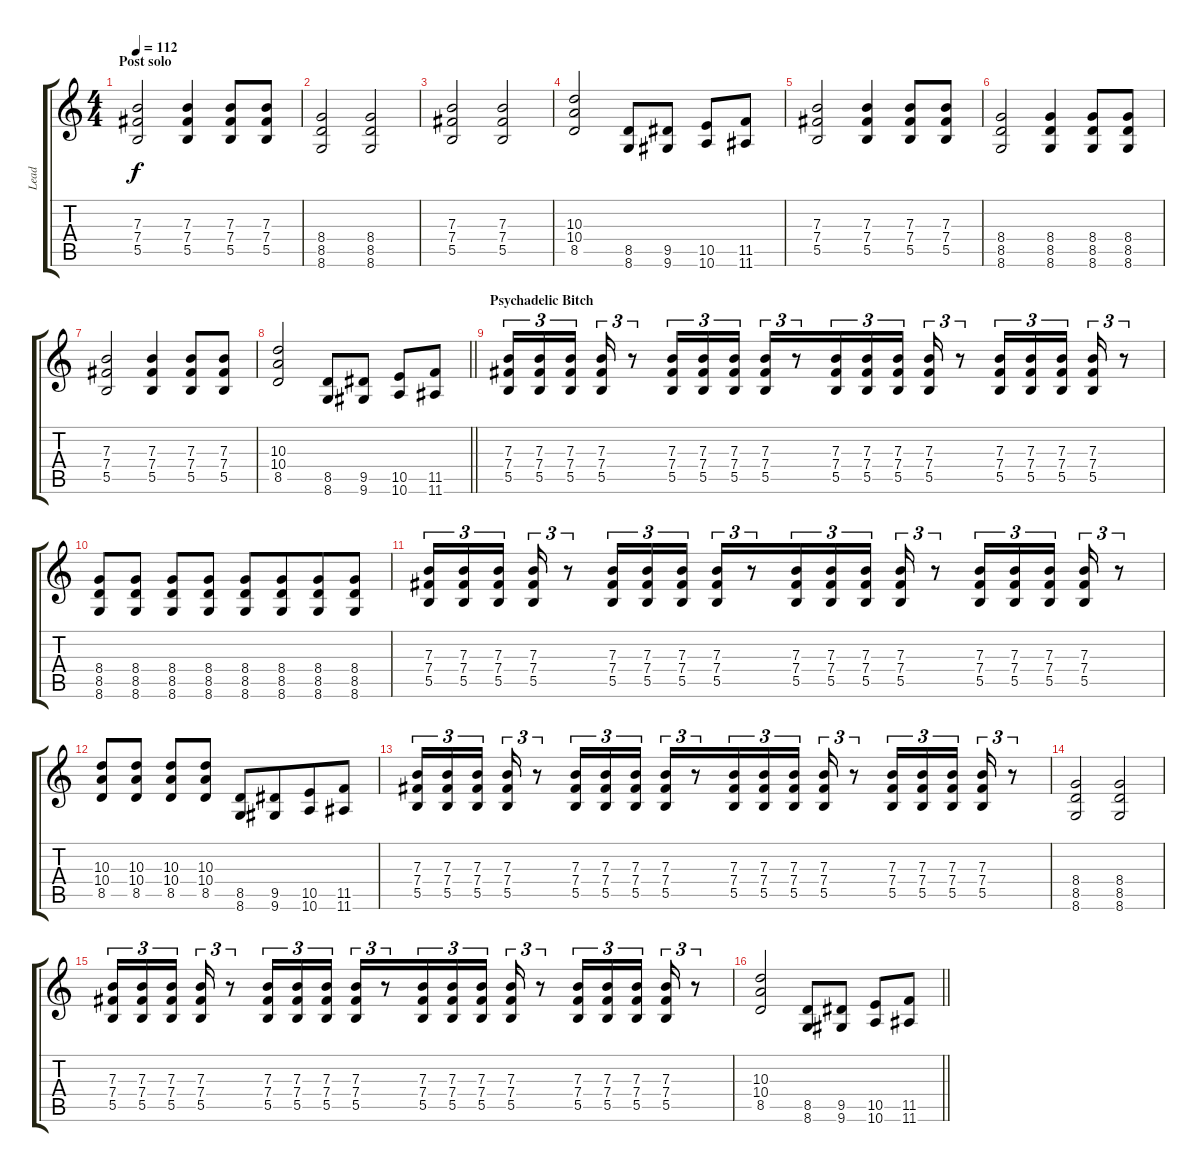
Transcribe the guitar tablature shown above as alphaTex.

\track ("Lead" "Lead") {instrument distortionguitar}
\staff {score tabs}
\tuning (Db4 Ab3 E3 B2 Gb2 B1) {hide}
\ts (4 4)
\section ("" "Post solo")
\tempo 112
\clef g2
\ks c
(7.3 7.4 5.5).2{dy f} (7.3 7.4 5.5).4 (7.3 7.4 5.5).8 (7.3 7.4 5.5).8 |
(8.4 8.5 8.6).2{beam merge} (8.4 8.5 8.6).2 |
(7.3 7.4 5.5).2{beam merge} (7.3 7.4 5.5).2 |
(10.3 10.4 8.5).2 (8.5 8.6).8 (9.5 9.6).8 (10.5 10.6).8 (11.5 11.6).8 |
(7.3 7.4 5.5).2 (7.3 7.4 5.5).4 (7.3 7.4 5.5).8 (7.3 7.4 5.5).8 |
(8.4 8.5 8.6).2 (8.4 8.5 8.6).4 (8.4 8.5 8.6).8 (8.4 8.5 8.6).8 |
(7.3 7.4 5.5).2 (7.3 7.4 5.5).4 (7.3 7.4 5.5).8 (7.3 7.4 5.5).8 |
\barLineRight lightlight
(10.3 10.4 8.5).2 (8.5 8.6).8 (9.5 9.6).8 (10.5 10.6).8 (11.5 11.6).8 |
\section ("" "Psychadelic Bitch")
(7.3 7.4 5.5).16{tu (3 2)} (7.3 7.4 5.5).16{tu (3 2) beam merge} (7.3 7.4 5.5).16{tu (3 2) beam splitsecondary} (7.3 7.4 5.5).16{tu (3 2)} r.8{tu (3 2)} (7.3 7.4 5.5).16{tu (3 2)} (7.3 7.4 5.5).16{tu (3 2) beam merge} (7.3 7.4 5.5).16{tu (3 2) beam splitsecondary} (7.3 7.4 5.5).16{tu (3 2) beam merge} r.8{tu (3 2)} (7.3 7.4 5.5).16{tu (3 2)} (7.3 7.4 5.5).16{tu (3 2) beam merge} (7.3 7.4 5.5).16{tu (3 2) beam splitsecondary} (7.3 7.4 5.5).16{tu (3 2)} r.8{tu (3 2)} (7.3 7.4 5.5).16{tu (3 2)} (7.3 7.4 5.5).16{tu (3 2) beam merge} (7.3 7.4 5.5).16{tu (3 2) beam splitsecondary} (7.3 7.4 5.5).16{tu (3 2)} r.8{tu (3 2)} |
(8.4 8.5 8.6).8{beam merge} (8.4 8.5 8.6).8 (8.4 8.5 8.6).8 (8.4 8.5 8.6).8 (8.4 8.5 8.6).8{beam merge} (8.4 8.5 8.6).8{beam merge} (8.4 8.5 8.6).8 (8.4 8.5 8.6).8 |
(7.3 7.4 5.5).16{tu (3 2)} (7.3 7.4 5.5).16{tu (3 2) beam merge} (7.3 7.4 5.5).16{tu (3 2) beam splitsecondary} (7.3 7.4 5.5).16{tu (3 2)} r.8{tu (3 2)} (7.3 7.4 5.5).16{tu (3 2)} (7.3 7.4 5.5).16{tu (3 2) beam merge} (7.3 7.4 5.5).16{tu (3 2) beam splitsecondary} (7.3 7.4 5.5).16{tu (3 2) beam merge} r.8{tu (3 2)} (7.3 7.4 5.5).16{tu (3 2)} (7.3 7.4 5.5).16{tu (3 2) beam merge} (7.3 7.4 5.5).16{tu (3 2) beam splitsecondary} (7.3 7.4 5.5).16{tu (3 2)} r.8{tu (3 2)} (7.3 7.4 5.5).16{tu (3 2)} (7.3 7.4 5.5).16{tu (3 2) beam merge} (7.3 7.4 5.5).16{tu (3 2) beam splitsecondary} (7.3 7.4 5.5).16{tu (3 2)} r.8{tu (3 2)} |
(10.3 10.4 8.5).8 (10.3 10.4 8.5).8 (10.3 10.4 8.5).8 (10.3 10.4 8.5).8 (8.5 8.6).8 (9.5 9.6).8{beam merge} (10.5 10.6).8 (11.5 11.6).8 |
(7.3 7.4 5.5).16{tu (3 2)} (7.3 7.4 5.5).16{tu (3 2) beam merge} (7.3 7.4 5.5).16{tu (3 2) beam splitsecondary} (7.3 7.4 5.5).16{tu (3 2)} r.8{tu (3 2)} (7.3 7.4 5.5).16{tu (3 2)} (7.3 7.4 5.5).16{tu (3 2) beam merge} (7.3 7.4 5.5).16{tu (3 2) beam splitsecondary} (7.3 7.4 5.5).16{tu (3 2) beam merge} r.8{tu (3 2)} (7.3 7.4 5.5).16{tu (3 2)} (7.3 7.4 5.5).16{tu (3 2) beam merge} (7.3 7.4 5.5).16{tu (3 2) beam splitsecondary} (7.3 7.4 5.5).16{tu (3 2)} r.8{tu (3 2)} (7.3 7.4 5.5).16{tu (3 2)} (7.3 7.4 5.5).16{tu (3 2) beam merge} (7.3 7.4 5.5).16{tu (3 2) beam splitsecondary} (7.3 7.4 5.5).16{tu (3 2)} r.8{tu (3 2)} |
(8.4 8.5 8.6).2 (8.4 8.5 8.6).2 |
(7.3 7.4 5.5).16{tu (3 2)} (7.3 7.4 5.5).16{tu (3 2) beam merge} (7.3 7.4 5.5).16{tu (3 2) beam splitsecondary} (7.3 7.4 5.5).16{tu (3 2)} r.8{tu (3 2)} (7.3 7.4 5.5).16{tu (3 2)} (7.3 7.4 5.5).16{tu (3 2) beam merge} (7.3 7.4 5.5).16{tu (3 2) beam splitsecondary} (7.3 7.4 5.5).16{tu (3 2) beam merge} r.8{tu (3 2)} (7.3 7.4 5.5).16{tu (3 2)} (7.3 7.4 5.5).16{tu (3 2) beam merge} (7.3 7.4 5.5).16{tu (3 2) beam splitsecondary} (7.3 7.4 5.5).16{tu (3 2)} r.8{tu (3 2)} (7.3 7.4 5.5).16{tu (3 2)} (7.3 7.4 5.5).16{tu (3 2) beam merge} (7.3 7.4 5.5).16{tu (3 2) beam splitsecondary} (7.3 7.4 5.5).16{tu (3 2)} r.8{tu (3 2)} |
\barLineRight lightlight
(10.3 10.4 8.5).2 (8.5 8.6).8 (9.5 9.6).8 (10.5 10.6).8 (11.5 11.6).8
